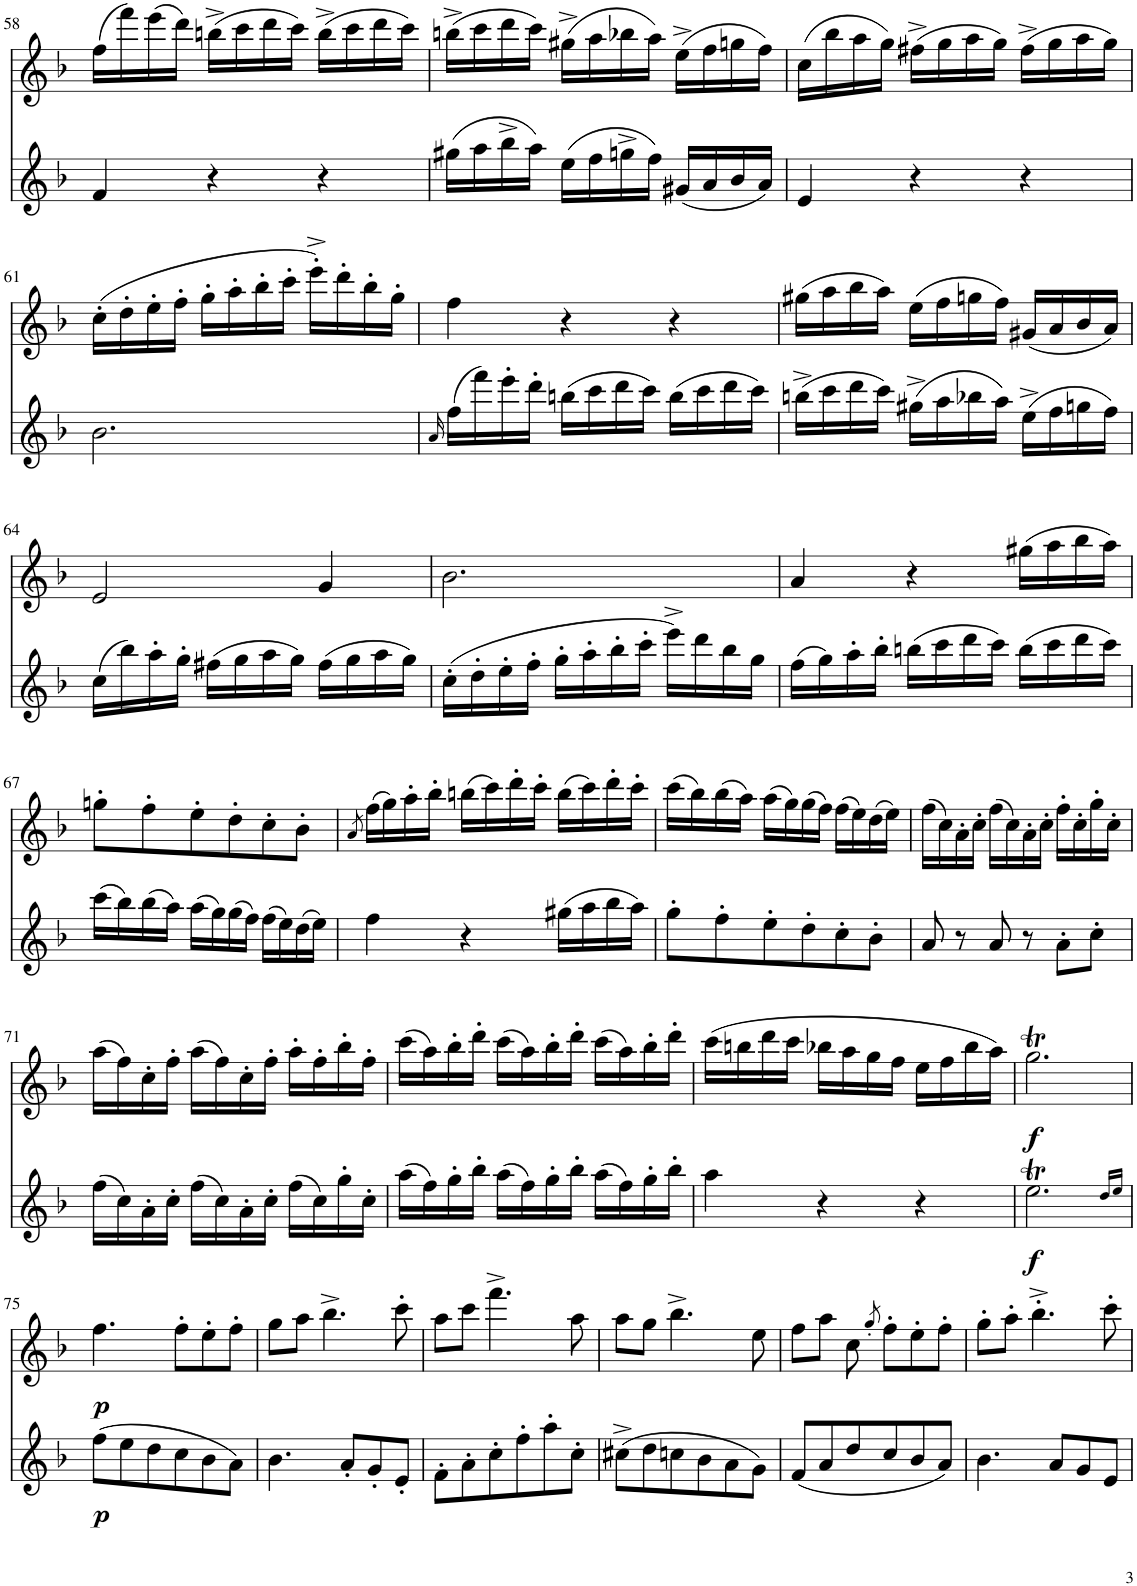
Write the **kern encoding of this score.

**kern	**dynam	**kern	**dynam
*part2	*part2	*part1	*part1
*staff2	*staff2	*staff1	*staff1
*I"Flöte	*	*I"Flöte	*
*I'Fl	*	*I'Fl	*
!!LO:PB:g=z
*clefG2	*	*clefG2	*
*k[b-]	*	*k[b-]	*
*M3/4	*	*M3/4	*
=58	=58	=58	=58
4f/	.	(16ff\LL	.
.	.	16fff\)	.
.	.	(16eee\	.
.	.	16ddd\JJ)	.
4r	.	(16bbn^\LL	.
.	.	16ccc\	.
.	.	16ddd\	.
.	.	16ccc\JJ)	.
4r	.	(16bb^\LL	.
.	.	16ccc\	.
.	.	16ddd\	.
.	.	16ccc\JJ)	.
=59	=59	=59	=59
(16gg#X\LL	.	(16bbn^\LL	.
16aa\	.	16ccc\	.
16bb-^\	.	16ddd\	.
16aa\JJ)	.	16ccc\JJ)	.
(16ee\LL	.	(16gg#X^\LL	.
16ff\	.	16aa\	.
16ggn^\	.	16bb-X\	.
16ff\JJ)	.	16aa\JJ)	.
(16g#X/LL	.	(16ee^\LL	.
16a/	.	16ff\	.
16b-/	.	16ggn\	.
16a/JJ)	.	16ff\JJ)	.
=60	=60	=60	=60
4e/	.	(16cc\LL	.
.	.	16bb-\	.
.	.	16aa\	.
.	.	16gg\JJ)	.
4r	.	(16ff#X^\LL	.
.	.	16gg\	.
.	.	16aa\	.
.	.	16gg\JJ)	.
4r	.	(16ff#^\LL	.
.	.	16gg\	.
.	.	16aa\	.
.	.	16gg\JJ)	.
!!LO:LB:g=z
=61	=61	=61	=61
2.b-\	.	(16cc'\LL	.
.	.	16dd'\	.
.	.	16ee'\	.
.	.	16ff'\JJ	.
.	.	16gg'\LL	.
.	.	16aa'\	.
.	.	16bb-'\	.
.	.	16ccc'\JJ	.
.	.	16eee'^\LL)	.
.	.	16ddd'\	.
.	.	16bb-'\	.
.	.	16gg'\JJ	.
=62	=62	=62	=62
16qa/	.	.	.
(16ff\LL	.	4ff\	.
16fff\)	.	.	.
16eee'\	.	.	.
16ddd'\JJ	.	.	.
(16bbn\LL	.	4r	.
16ccc\	.	.	.
16ddd\	.	.	.
16ccc\JJ)	.	.	.
(16bb\LL	.	4r	.
16ccc\	.	.	.
16ddd\	.	.	.
16ccc\JJ)	.	.	.
=63	=63	=63	=63
(16bbn^\LL	.	(16gg#X\LL	.
16ccc\	.	16aa\	.
16ddd\	.	16bb-\	.
16ccc\JJ)	.	16aa\JJ)	.
(16gg#X^\LL	.	(16ee\LL	.
16aa\	.	16ff\	.
16bb-X\	.	16ggn\	.
16aa\JJ)	.	16ff\JJ)	.
(16ee^\LL	.	(16g#X/LL	.
16ff\	.	16a/	.
16ggn\	.	16b-/	.
16ff\JJ)	.	16a/JJ)	.
!!LO:LB:g=z
=64	=64	=64	=64
(16cc\LL	.	2e/	.
16bb-\)	.	.	.
16aa'\	.	.	.
16gg'\JJ	.	.	.
(16ff#X\LL	.	.	.
16gg\	.	.	.
16aa\	.	.	.
16gg\JJ)	.	.	.
(16ff#\LL	.	4g/	.
16gg\	.	.	.
16aa\	.	.	.
16gg\JJ)	.	.	.
=65	=65	=65	=65
(16cc'\LL	.	2.b-\	.
16dd'\	.	.	.
16ee'\	.	.	.
16ff'\JJ	.	.	.
16gg'\LL	.	.	.
16aa'\	.	.	.
16bb-'\	.	.	.
16ccc'\JJ	.	.	.
16eee^\LL)	.	.	.
16ddd\	.	.	.
16bb-\	.	.	.
16gg\JJ	.	.	.
=66	=66	=66	=66
(16ff\LL	.	4a/	.
16gg\)	.	.	.
16aa'\	.	.	.
16bb-'\JJ	.	.	.
(16bbn\LL	.	4r	.
16ccc\	.	.	.
16ddd\	.	.	.
16ccc\JJ)	.	.	.
(16bb\LL	.	(16gg#X\LL	.
16ccc\	.	16aa\	.
16ddd\	.	16bb-\	.
16ccc\JJ)	.	16aa\JJ)	.
!!LO:LB:g=z
=67	=67	=67	=67
(16ccc\LL	.	8ggn'\L	.
16bb-\)	.	.	.
(16bb-\	.	8ff'\	.
16aa\JJ)	.	.	.
(16aa\LL	.	8ee'\	.
16gg\)	.	.	.
(16gg\	.	8dd'\	.
16ff\JJ)	.	.	.
(16ff\LL	.	8cc'\	.
16ee\)	.	.	.
(16dd\	.	8b-'\J	.
16ee\JJ)	.	.	.
=68	=68	=68	=68
.	.	8qa/	.
4ff\	.	(16ff\LL	.
.	.	16gg\)	.
.	.	16aa'\	.
.	.	16bb-'\JJ	.
4r	.	(16bbn\LL	.
.	.	16ccc\)	.
.	.	16ddd'\	.
.	.	16ccc'\JJ	.
(16gg#X\LL	.	(16bb\LL	.
16aa\	.	16ccc\)	.
16bb-\	.	16ddd'\	.
16aa\JJ)	.	16ccc'\JJ	.
=69	=69	=69	=69
8gg'\L	.	(16ccc\LL	.
.	.	16bb-\)	.
8ff'\	.	(16bb-\	.
.	.	16aa\JJ)	.
8ee'\	.	(16aa\LL	.
.	.	16gg\)	.
8dd'\	.	(16gg\	.
.	.	16ff\JJ)	.
8cc'\	.	(16ff\LL	.
.	.	16ee\)	.
8b-'\J	.	(16dd\	.
.	.	16ee\JJ)	.
=70	=70	=70	=70
8a/	.	(16ff\LL	.
.	.	16cc\)	.
8r	.	16a'\	.
.	.	16cc'\JJ	.
8a/	.	(16ff\LL	.
.	.	16cc\)	.
8r	.	16a'\	.
.	.	16cc'\JJ	.
8a'\L	.	16ff'\LL	.
.	.	16cc'\	.
8cc'\J	.	16gg'\	.
.	.	16cc'\JJ	.
!!LO:LB:g=z
=71	=71	=71	=71
(16ff\LL	.	(16aa\LL	.
16cc\)	.	16ff\)	.
16a'\	.	16cc'\	.
16cc'\JJ	.	16ff'\JJ	.
(16ff\LL	.	(16aa\LL	.
16cc\)	.	16ff\)	.
16a'\	.	16cc'\	.
16cc'\JJ	.	16ff'\JJ	.
(16ff\LL	.	16aa'\LL	.
16cc\)	.	16ff'\	.
16gg'\	.	16bb-'\	.
16cc'\JJ	.	16ff'\JJ	.
=72	=72	=72	=72
(16aa\LL	.	(16ccc\LL	.
16ff\)	.	16aa\)	.
16gg'\	.	16bb-'\	.
16bb-'\JJ	.	16ddd'\JJ	.
(16aa\LL	.	(16ccc\LL	.
16ff\)	.	16aa\)	.
16gg'\	.	16bb-'\	.
16bb-'\JJ	.	16ddd'\JJ	.
(16aa\LL	.	(16ccc\LL	.
16ff\)	.	16aa\)	.
16gg'\	.	16bb-'\	.
16bb-'\JJ	.	16ddd'\JJ	.
=73	=73	=73	=73
4aa\	.	(16ccc\LL	.
.	.	16bbn\	.
.	.	16ddd\	.
.	.	16ccc\JJ	.
4r	.	16bb-X\LL	.
.	.	16aa\	.
.	.	16gg\	.
.	.	16ff\JJ	.
4r	.	16ee\LL	.
.	.	16ff\	.
.	.	16bb-\	.
.	.	16aa\JJ)	.
=74	=74	=74	=74
!	!LO:DY:b	!	!LO:DY:b
2.eet\	f	2.ggT\	f
16qdd/LL	.	.	.
16qee/JJ	.	.	.
!!LO:LB:g=z
=75	=75	=75	=75
!	!LO:DY:b	!	!LO:DY:b
(8ff\L	p	4.ff\	p
8ee\	.	.	.
8dd\	.	.	.
8cc\	.	8ff'\L	.
8b-\	.	8ee'\	.
8a\J)	.	8ff'\J	.
=76	=76	=76	=76
4.b-\	.	8gg\L	.
.	.	8aa\J	.
.	.	4.bb-^\	.
8a'/L	.	.	.
8g'/	.	.	.
8e'/J	.	8ccc'\	.
=77	=77	=77	=77
8f'\L	.	8aa\L	.
8a'\	.	8ccc\J	.
8cc'\	.	4.fff^\	.
8ff'\	.	.	.
8aa'\	.	.	.
8cc'\J	.	8aa\	.
=78	=78	=78	=78
(8cc#X^\L	.	8aa\L	.
8dd\	.	8gg\J	.
8ccn\	.	4.bb-^\	.
8b-\	.	.	.
8a\	.	.	.
8g\J)	.	8ee\	.
=79	=79	=79	=79
(8f/L	.	8ff\L	.
8a/	.	8aa\J	.
8dd/	.	8cc\	.
.	.	8qgg'/	.
8cc/	.	8ff'\L	.
8b-/	.	8ee'\	.
8a/J)	.	8ff'\J	.
=80	=80	=80	=80
4.b-\	.	8gg'\L	.
.	.	8aa'\J	.
.	.	4.bb-'^\	.
8a/L	.	.	.
8g/	.	.	.
8e/J	.	8ccc'\	.
=	=	=	=
*-	*-	*-	*-
